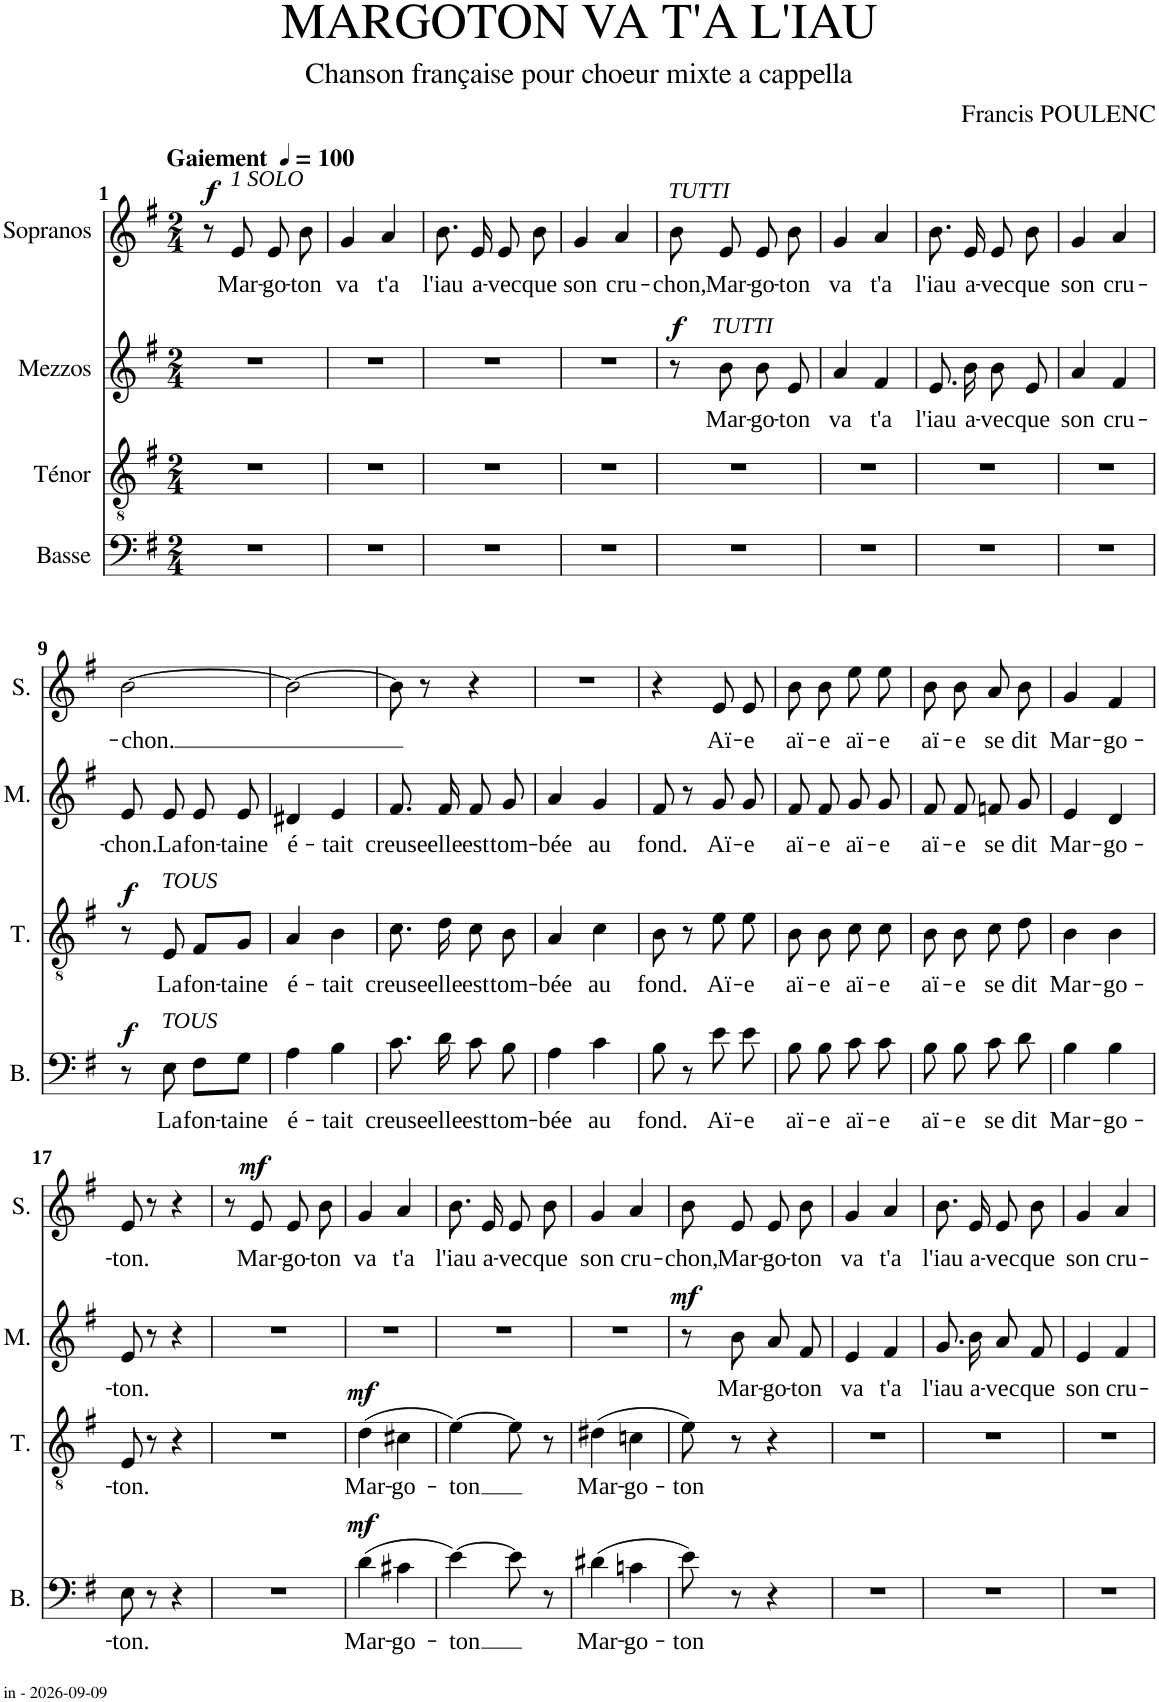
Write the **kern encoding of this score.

**kern	**text	**dynam	**kern	**text	**dynam	**kern	**text	**dynam	**kern	**text	**dynam
*part4	*part4	*part4	*part3	*part3	*part3	*part2	*part2	*part2	*part1	*part1	*part1
*staff4	*staff4	*staff4	*staff3	*staff3	*staff3	*staff2	*staff2	*staff2	*staff1	*staff1	*staff1
*I"Basse	*	*	*I"Ténor	*	*	*I"Mezzos	*	*	*I"Sopranos	*	*
*I'B.	*	*	*I'T.	*	*	*I'M.	*	*	*I'S.	*	*
*clefF4	*	*	*clefGv2	*	*	*clefG2	*	*	*clefG2	*	*
*k[f#]	*	*	*k[f#]	*	*	*k[f#]	*	*	*k[f#]	*	*
*M2/4	*	*	*M2/4	*	*	*M2/4	*	*	*M2/4	*	*
*MM100	*	*	*MM100	*	*	*MM100	*	*	*MM100	*	*
=1	=1	=1	=1	=1	=1	=1	=1	=1	=1	=1	=1
!	!	!	!	!	!	!	!	!	!LO:TX:a:B:t=Gaiement	!	!
!	!	!	!	!	!	!	!	!	!	!	!LO:DY:a
2r	.	.	2r	.	.	2r	.	.	8r	.	f
!	!	!	!	!	!	!	!	!	!LO:TX:a:i:t=1 SOLO	!	!
!	!	!	!	!	!	!	!	!	!	!LO:LY:b	!
.	.	.	.	.	.	.	.	.	8e/	Mar-	.
!	!	!	!	!	!	!	!	!	!	!LO:LY:b	!
.	.	.	.	.	.	.	.	.	8e/L	-go-	.
!	!	!	!	!	!	!	!	!	!	!LO:LY:b	!
.	.	.	.	.	.	.	.	.	8b/J	-ton	.
=2	=2	=2	=2	=2	=2	=2	=2	=2	=2	=2	=2
!	!	!	!	!	!	!	!	!	!	!LO:LY:b	!
2r	.	.	2r	.	.	2r	.	.	4g/	va	.
!	!	!	!	!	!	!	!	!	!	!LO:LY:b	!
.	.	.	.	.	.	.	.	.	4a/	t'a	.
=3	=3	=3	=3	=3	=3	=3	=3	=3	=3	=3	=3
!	!	!	!	!	!	!	!	!	!	!LO:LY:b	!
2r	.	.	2r	.	.	2r	.	.	8.b/L	l'iau	.
!	!	!	!	!	!	!	!	!	!	!LO:LY:b	!
.	.	.	.	.	.	.	.	.	16e/Jk	a-	.
!	!	!	!	!	!	!	!	!	!	!LO:LY:b	!
.	.	.	.	.	.	.	.	.	8e/L	-vec	.
!	!	!	!	!	!	!	!	!	!	!LO:LY:b	!
.	.	.	.	.	.	.	.	.	8b/J	que	.
=4	=4	=4	=4	=4	=4	=4	=4	=4	=4	=4	=4
!	!	!	!	!	!	!	!	!	!	!LO:LY:b	!
2r	.	.	2r	.	.	2r	.	.	4g/	son	.
!	!	!	!	!	!	!	!	!	!	!LO:LY:b	!
.	.	.	.	.	.	.	.	.	4a/	cru-	.
=5	=5	=5	=5	=5	=5	=5	=5	=5	=5	=5	=5
!	!	!	!	!	!	!	!	!	!LO:TX:a:i:t=TUTTI	!	!
!	!	!	!	!	!	!	!	!LO:DY:a	!	!LO:LY:b	!
2r	.	.	2r	.	.	8r	.	f	8b/L	-chon,	.
!	!	!	!	!	!	!LO:TX:a:i:t=TUTTI	!	!	!	!	!
!	!	!	!	!	!	!	!LO:LY:b	!	!	!LO:LY:b	!
.	.	.	.	.	.	8b\	Mar-	.	8e/J	Mar-	.
!	!	!	!	!	!	!	!LO:LY:b	!	!	!LO:LY:b	!
.	.	.	.	.	.	8b/L	-go-	.	8e/L	-go-	.
!	!	!	!	!	!	!	!LO:LY:b	!	!	!LO:LY:b	!
.	.	.	.	.	.	8e/J	-ton	.	8b/J	-ton	.
=6	=6	=6	=6	=6	=6	=6	=6	=6	=6	=6	=6
!	!	!	!	!	!	!	!LO:LY:b	!	!	!LO:LY:b	!
2r	.	.	2r	.	.	4a/	va	.	4g/	va	.
!	!	!	!	!	!	!	!LO:LY:b	!	!	!LO:LY:b	!
.	.	.	.	.	.	4f#/	t'a	.	4a/	t'a	.
=7	=7	=7	=7	=7	=7	=7	=7	=7	=7	=7	=7
!	!	!	!	!	!	!	!LO:LY:b	!	!	!LO:LY:b	!
2r	.	.	2r	.	.	8.e/L	l'iau	.	8.b/L	l'iau	.
!	!	!	!	!	!	!	!LO:LY:b	!	!	!LO:LY:b	!
.	.	.	.	.	.	16b/Jk	a-	.	16e/Jk	a-	.
!	!	!	!	!	!	!	!LO:LY:b	!	!	!LO:LY:b	!
.	.	.	.	.	.	8b/L	-vec	.	8e/L	-vec	.
!	!	!	!	!	!	!	!LO:LY:b	!	!	!LO:LY:b	!
.	.	.	.	.	.	8e/J	que	.	8b/J	que	.
=8	=8	=8	=8	=8	=8	=8	=8	=8	=8	=8	=8
!	!	!	!	!	!	!	!LO:LY:b	!	!	!LO:LY:b	!
2r	.	.	2r	.	.	4a/	son	.	4g/	son	.
!	!	!	!	!	!	!	!LO:LY:b	!	!	!LO:LY:b	!
.	.	.	.	.	.	4f#/	cru-	.	4a/	cru-	.
!!LO:LB:g=z
=9	=9	=9	=9	=9	=9	=9	=9	=9	=9	=9	=9
!	!	!LO:DY:a	!	!	!LO:DY:a	!	!LO:LY:b	!	!	!LO:LY:b	!
8r	.	f	8r	.	f	8e/L	-chon.	.	[2b\	-chon.	.
!	!	!	!LO:TX:a:i:t=TOUS	!	!	!	!	!	!	!	!
!LO:TX:a:i:t=TOUS	!	!	!	!	!	!	!	!	!	!	!
!	!LO:LY:b	!	!	!LO:LY:b	!	!	!LO:LY:b	!	!	!	!
8E\	La	.	8E/	La	.	8e/J	La	.	.	.	.
!	!LO:LY:b	!	!	!LO:LY:b	!	!	!LO:LY:b	!	!	!	!
8F#\L	fon-	.	8F#/L	fon-	.	8e/L	fon-	.	.	.	.
!	!LO:LY:b	!	!	!LO:LY:b	!	!	!LO:LY:b	!	!	!	!
8G\J	-taine	.	8G/J	-taine	.	8e/J	-taine	.	.	.	.
=10	=10	=10	=10	=10	=10	=10	=10	=10	=10	=10	=10
!	!LO:LY:b	!	!	!LO:LY:b	!	!	!LO:LY:b	!	!	!	!
4A\	é-	.	4A/	é-	.	4d#X/	é-	.	2b\_	.	.
!	!LO:LY:b	!	!	!LO:LY:b	!	!	!LO:LY:b	!	!	!	!
4B\	-tait	.	4B\	-tait	.	4e/	-tait	.	.	.	.
=11	=11	=11	=11	=11	=11	=11	=11	=11	=11	=11	=11
!	!LO:LY:b	!	!	!LO:LY:b	!	!	!LO:LY:b	!	!	!	!
8.c\	creuse	.	8.c\	creuse	.	8.f#/L	creuse	.	8b\]	.	.
.	.	.	.	.	.	.	.	.	8r	.	.
!	!LO:LY:b	!	!	!LO:LY:b	!	!	!LO:LY:b	!	!	!	!
16d\	elle	.	16d\	elle	.	16f#/Jk	elle	.	.	.	.
!	!LO:LY:b	!	!	!LO:LY:b	!	!	!LO:LY:b	!	!	!	!
8c\	est	.	8c\	est	.	8f#/L	est	.	4r	.	.
!	!LO:LY:b	!	!	!LO:LY:b	!	!	!LO:LY:b	!	!	!	!
8B\	tom-	.	8B\	tom-	.	8g/J	tom-	.	.	.	.
=12	=12	=12	=12	=12	=12	=12	=12	=12	=12	=12	=12
!	!LO:LY:b	!	!	!LO:LY:b	!	!	!LO:LY:b	!	!	!	!
4A\	-bée	.	4A/	-bée	.	4a/	-bée	.	2r	.	.
!	!LO:LY:b	!	!	!LO:LY:b	!	!	!LO:LY:b	!	!	!	!
4c\	au	.	4c\	au	.	4g/	au	.	.	.	.
=13	=13	=13	=13	=13	=13	=13	=13	=13	=13	=13	=13
!	!LO:LY:b	!	!	!LO:LY:b	!	!	!LO:LY:b	!	!	!	!
8B\	fond.	.	8B\	fond.	.	8f#/	fond.	.	4r	.	.
8r	.	.	8r	.	.	8r	.	.	.	.	.
!	!LO:LY:b	!	!	!LO:LY:b	!	!	!LO:LY:b	!	!	!LO:LY:b	!
8e\	Aï-	.	8e\	Aï-	.	8g/L	Aï-	.	8e/L	Aï-	.
!	!LO:LY:b	!	!	!LO:LY:b	!	!	!LO:LY:b	!	!	!LO:LY:b	!
8e\	-e	.	8e\	-e	.	8g/J	-e	.	8e/J	-e	.
=14	=14	=14	=14	=14	=14	=14	=14	=14	=14	=14	=14
!	!LO:LY:b	!	!	!LO:LY:b	!	!	!LO:LY:b	!	!	!LO:LY:b	!
8B\	aï-	.	8B\	aï-	.	8f#/L	aï-	.	8b\L	aï-	.
!	!LO:LY:b	!	!	!LO:LY:b	!	!	!LO:LY:b	!	!	!LO:LY:b	!
8B\	-e	.	8B\	-e	.	8f#/J	-e	.	8b\J	-e	.
!	!LO:LY:b	!	!	!LO:LY:b	!	!	!LO:LY:b	!	!	!LO:LY:b	!
8c\	aï-	.	8c\	aï-	.	8g/L	aï-	.	8ee\L	aï-	.
!	!LO:LY:b	!	!	!LO:LY:b	!	!	!LO:LY:b	!	!	!LO:LY:b	!
8c\	-e	.	8c\	-e	.	8g/J	-e	.	8ee\J	-e	.
=15	=15	=15	=15	=15	=15	=15	=15	=15	=15	=15	=15
!	!LO:LY:b	!	!	!LO:LY:b	!	!	!LO:LY:b	!	!	!LO:LY:b	!
8B\	aï-	.	8B\	aï-	.	8f#/L	aï-	.	8b\L	aï-	.
!	!LO:LY:b	!	!	!LO:LY:b	!	!	!LO:LY:b	!	!	!LO:LY:b	!
8B\	-e	.	8B\	-e	.	8f#/J	-e	.	8b\J	-e	.
!	!LO:LY:b	!	!	!LO:LY:b	!	!	!LO:LY:b	!	!	!LO:LY:b	!
8c\	se	.	8c\	se	.	8fn/L	se	.	8a/L	se	.
!	!LO:LY:b	!	!	!LO:LY:b	!	!	!LO:LY:b	!	!	!LO:LY:b	!
8d\	dit	.	8d\	dit	.	8g/J	dit	.	8b/J	dit	.
=16	=16	=16	=16	=16	=16	=16	=16	=16	=16	=16	=16
!	!LO:LY:b	!	!	!LO:LY:b	!	!	!LO:LY:b	!	!	!LO:LY:b	!
4B\	Mar-	.	4B\	Mar-	.	4e/	Mar-	.	4g/	Mar-	.
!	!LO:LY:b	!	!	!LO:LY:b	!	!	!LO:LY:b	!	!	!LO:LY:b	!
4B\	-go-	.	4B\	-go-	.	4d/	-go-	.	4f#/	-go-	.
!!LO:LB:g=z
=17	=17	=17	=17	=17	=17	=17	=17	=17	=17	=17	=17
!	!LO:LY:b	!	!	!LO:LY:b	!	!	!LO:LY:b	!	!	!LO:LY:b	!
8E\	-ton.	.	8E/	-ton.	.	8e/	-ton.	.	8e/	-ton.	.
8r	.	.	8r	.	.	8r	.	.	8r	.	.
4r	.	.	4r	.	.	4r	.	.	4r	.	.
=18	=18	=18	=18	=18	=18	=18	=18	=18	=18	=18	=18
2r	.	.	2r	.	.	2r	.	.	8r	.	.
!	!	!	!	!	!	!	!	!	!	!LO:LY:b	!LO:DY:a
.	.	.	.	.	.	.	.	.	8e/	Mar-	mf
!	!	!	!	!	!	!	!	!	!	!LO:LY:b	!
.	.	.	.	.	.	.	.	.	8e/L	-go-	.
!	!	!	!	!	!	!	!	!	!	!LO:LY:b	!
.	.	.	.	.	.	.	.	.	8b/J	-ton	.
=19	=19	=19	=19	=19	=19	=19	=19	=19	=19	=19	=19
!	!LO:LY:b	!LO:DY:a	!	!LO:LY:b	!LO:DY:a	!	!	!	!	!LO:LY:b	!
(4d\	Mar-	mf	(4d\	Mar-	mf	2r	.	.	4g/	va	.
!	!LO:LY:b	!	!	!LO:LY:b	!	!	!	!	!	!LO:LY:b	!
4c#X\	-go-	.	4c#X\	-go-	.	.	.	.	4a/	t'a	.
=20	=20	=20	=20	=20	=20	=20	=20	=20	=20	=20	=20
!	!LO:LY:b	!	!	!LO:LY:b	!	!	!	!	!	!LO:LY:b	!
[4e\)	-ton	.	[4e\)	-ton	.	2r	.	.	8.b/L	l'iau	.
!	!	!	!	!	!	!	!	!	!	!LO:LY:b	!
.	.	.	.	.	.	.	.	.	16e/Jk	a-	.
!	!	!	!	!	!	!	!	!	!	!LO:LY:b	!
8e\]	.	.	8e\]	.	.	.	.	.	8e/L	-vec	.
!	!	!	!	!	!	!	!	!	!	!LO:LY:b	!
8r	.	.	8r	.	.	.	.	.	8b/J	que	.
=21	=21	=21	=21	=21	=21	=21	=21	=21	=21	=21	=21
!	!LO:LY:b	!	!	!LO:LY:b	!	!	!	!	!	!LO:LY:b	!
(4d#X\	Mar-	.	(4d#X\	Mar-	.	2r	.	.	4g/	son	.
!	!LO:LY:b	!	!	!LO:LY:b	!	!	!	!	!	!LO:LY:b	!
4cn\	-go-	.	4cn\	-go-	.	.	.	.	4a/	cru-	.
=22	=22	=22	=22	=22	=22	=22	=22	=22	=22	=22	=22
!	!LO:LY:b	!	!	!LO:LY:b	!	!	!	!LO:DY:a	!	!LO:LY:b	!
8e\)	-ton	.	8e\)	-ton	.	8r	.	mf	8b/L	-chon,	.
!	!	!	!	!	!	!	!LO:LY:b	!	!	!LO:LY:b	!
8r	.	.	8r	.	.	8b\	Mar-	.	8e/J	Mar-	.
!	!	!	!	!	!	!	!LO:LY:b	!	!	!LO:LY:b	!
4r	.	.	4r	.	.	8a/L	-go-	.	8e/L	-go-	.
!	!	!	!	!	!	!	!LO:LY:b	!	!	!LO:LY:b	!
.	.	.	.	.	.	8f#/J	-ton	.	8b/J	-ton	.
=23	=23	=23	=23	=23	=23	=23	=23	=23	=23	=23	=23
!	!	!	!	!	!	!	!LO:LY:b	!	!	!LO:LY:b	!
2r	.	.	2r	.	.	4e/	va	.	4g/	va	.
!	!	!	!	!	!	!	!LO:LY:b	!	!	!LO:LY:b	!
.	.	.	.	.	.	4f#/	t'a	.	4a/	t'a	.
=24	=24	=24	=24	=24	=24	=24	=24	=24	=24	=24	=24
!	!	!	!	!	!	!	!LO:LY:b	!	!	!LO:LY:b	!
2r	.	.	2r	.	.	8.g/L	l'iau	.	8.b/L	l'iau	.
!	!	!	!	!	!	!	!LO:LY:b	!	!	!LO:LY:b	!
.	.	.	.	.	.	16b/Jk	a-	.	16e/Jk	a-	.
!	!	!	!	!	!	!	!LO:LY:b	!	!	!LO:LY:b	!
.	.	.	.	.	.	8a/L	-vec	.	8e/L	-vec	.
!	!	!	!	!	!	!	!LO:LY:b	!	!	!LO:LY:b	!
.	.	.	.	.	.	8f#/J	que	.	8b/J	que	.
=25	=25	=25	=25	=25	=25	=25	=25	=25	=25	=25	=25
!	!	!	!	!	!	!	!LO:LY:b	!	!	!LO:LY:b	!
2r	.	.	2r	.	.	4e/	son	.	4g/	son	.
!	!	!	!	!	!	!	!LO:LY:b	!	!	!LO:LY:b	!
.	.	.	.	.	.	4f#/	cru-	.	4a/	cru-	.
=	=	=	=	=	=	=	=	=	=	=	=
*-	*-	*-	*-	*-	*-	*-	*-	*-	*-	*-	*-
